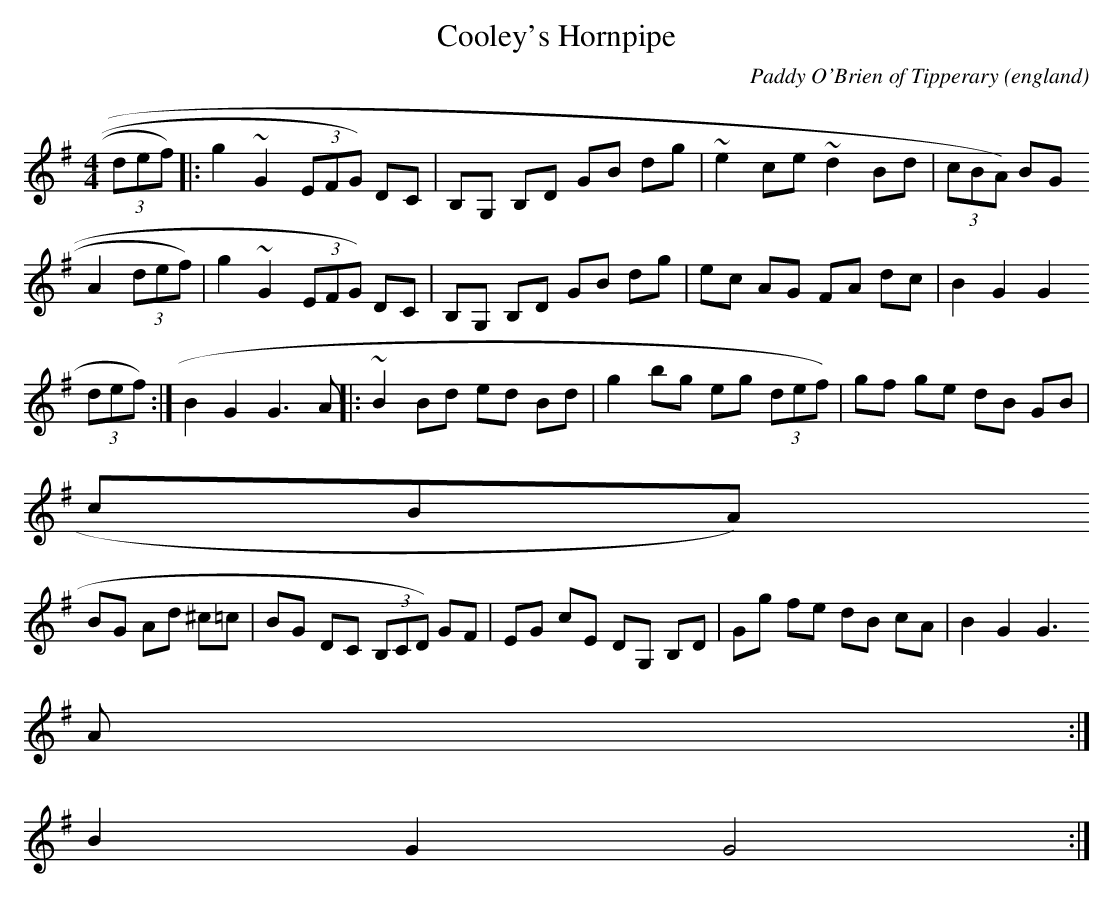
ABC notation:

X:1
T:Cooley's Hornpipe
O:england
M:4/4
L:1/8
C:Paddy O'Brien of Tipperary
K:G
(3def) |: g2 ~G2 (3EFG) DC | B,G, B,D GB dg | ~e2 ce ~d2 Bd | (3cBA) BG
A2
(3def) | g2 ~G2 (3EFG) DC | B,G, B,D GB dg | ec AG FA dc | 1 B2 G2 G2
(3def):| 2 B2 G2 G3A ||:~B2Bd ed Bd | g2 bg eg (3def) | gf ge dB GB | (3
cBA)
BG Ad ^c=c | BG DC (3B,CD) GF | EG cE DG, B,D | Gg fe dB cA | 1 B2 G2 G3
A :|
2 B2 G2 G4 :|
